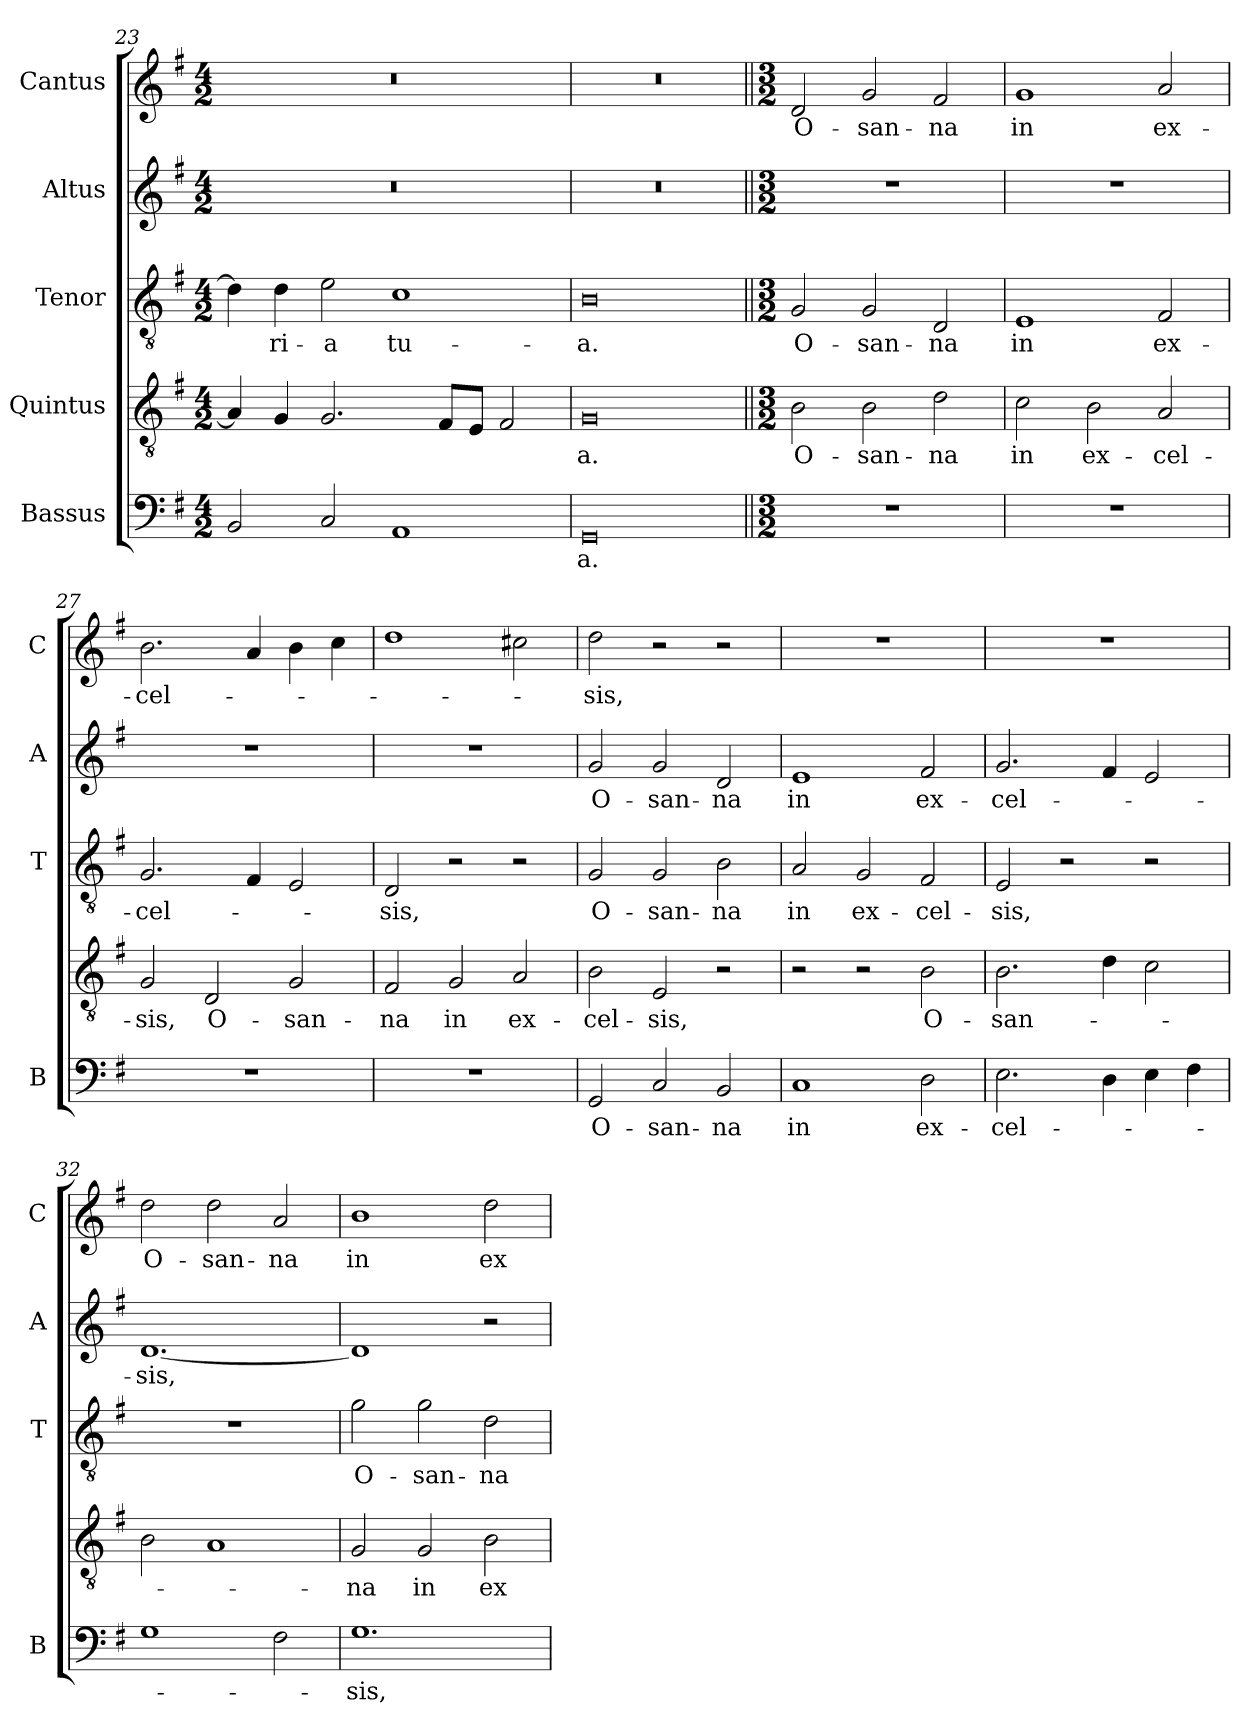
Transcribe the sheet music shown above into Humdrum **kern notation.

**kern	**text	**kern	**text	**kern	**text	**kern	**text	**kern	**text
*part5	*part5	*part4	*part4	*part3	*part3	*part2	*part2	*part1	*part1
*staff5	*staff5	*staff4	*staff4	*staff3	*staff3	*staff2	*staff2	*staff1	*staff1
*I"Bassus	*	*I"Quintus	*	*I"Tenor	*	*I"Altus	*	*I"Cantus	*
*I'B	*	*	*	*I'T	*	*I'A	*	*I'C	*
*clefF4	*	*clefGv2	*	*clefGv2	*	*clefG2	*	*clefG2	*
*k[f#]	*	*k[f#]	*	*k[f#]	*	*k[f#]	*	*k[f#]	*
*G:	*	*G:	*	*G:	*	*G:	*	*G:	*
*M4/2	*	*M4/2	*	*M4/2	*	*M4/2	*	*M4/2	*
=23	=23	=23	=23	=23	=23	=23	=23	=23	=23
2BB/	.	4A/]	.	4d\]	.	0r	.	0r	.
!	!	!	!	!	!LO:LY:b	!	!	!	!
.	.	4G/	.	4d\	-ri-	.	.	.	.
!	!	!	!	!	!LO:LY:b	!	!	!	!
2C/	.	2.G/	.	2e\	-a	.	.	.	.
!	!	!	!	!	!LO:LY:b	!	!	!	!
1AA	.	.	.	1c	tu-	.	.	.	.
.	.	8F#/L	.	.	.	.	.	.	.
.	.	8E/J	.	.	.	.	.	.	.
.	.	2F#/	.	.	.	.	.	.	.
=24	=24	=24	=24	=24	=24	=24	=24	=24	=24
!	!LO:LY:b	!	!LO:LY:b	!	!LO:LY:b	!	!	!	!
0GG	-a.	0G	-a.	0B	-a.	0r	.	0r	.
!!LO:LB:g=z
=25||	=25||	=25||	=25||	=25||	=25||	=25||	=25||	=25||	=25||
*M3/2	*	*M3/2	*	*M3/2	*	*M3/2	*	*M3/2	*
!	!	!	!LO:LY:b	!	!LO:LY:b	!	!	!	!LO:LY:b
1.r	.	2B\	O-	2G/	O-	1.r	.	2d/	O-
!	!	!	!LO:LY:b	!	!LO:LY:b	!	!	!	!LO:LY:b
.	.	2B\	-san-	2G/	-san-	.	.	2g/	-san-
!	!	!	!LO:LY:b	!	!LO:LY:b	!	!	!	!LO:LY:b
.	.	2d\	-na	2D/	-na	.	.	2f#/	-na
=26	=26	=26	=26	=26	=26	=26	=26	=26	=26
!	!	!	!LO:LY:b	!	!LO:LY:b	!	!	!	!LO:LY:b
1.r	.	2c\	in	1E	in	1.r	.	1g	in
!	!	!	!LO:LY:b	!	!	!	!	!	!
.	.	2B\	ex-	.	.	.	.	.	.
!	!	!	!LO:LY:b	!	!LO:LY:b	!	!	!	!LO:LY:b
.	.	2A/	-cel-	2F#/	ex-	.	.	2a/	ex-
=27	=27	=27	=27	=27	=27	=27	=27	=27	=27
!	!	!	!LO:LY:b	!	!LO:LY:b	!	!	!	!LO:LY:b
1.r	.	2G/	-sis,	2.G/	-cel-	1.r	.	2.b\	-cel-
!	!	!	!LO:LY:b	!	!	!	!	!	!
.	.	2D/	O-	.	.	.	.	.	.
.	.	.	.	4F#/	.	.	.	4a/	.
!	!	!	!LO:LY:b	!	!	!	!	!	!
.	.	2G/	-san-	2E/	.	.	.	4b\	.
.	.	.	.	.	.	.	.	4cc\	.
=28	=28	=28	=28	=28	=28	=28	=28	=28	=28
!	!	!	!LO:LY:b	!	!LO:LY:b	!	!	!	!
1.r	.	2F#/	-na	2D/	-sis,	1.r	.	1dd	.
!	!	!	!LO:LY:b	!	!	!	!	!	!
.	.	2G/	in	2r	.	.	.	.	.
!	!	!	!LO:LY:b	!	!	!	!	!	!
.	.	2A/	ex-	2r	.	.	.	2cc#X\	.
=29	=29	=29	=29	=29	=29	=29	=29	=29	=29
!	!LO:LY:b	!	!LO:LY:b	!	!LO:LY:b	!	!LO:LY:b	!	!LO:LY:b
2GG/	O-	2B\	-cel-	2G/	O-	2g/	O-	2dd\	-sis,
!	!LO:LY:b	!	!LO:LY:b	!	!LO:LY:b	!	!LO:LY:b	!	!
2C/	-san-	2E/	-sis,	2G/	-san-	2g/	-san-	2r	.
!	!LO:LY:b	!	!	!	!LO:LY:b	!	!LO:LY:b	!	!
2BB/	-na	2r	.	2B\	-na	2d/	-na	2r	.
=30	=30	=30	=30	=30	=30	=30	=30	=30	=30
!	!LO:LY:b	!	!	!	!LO:LY:b	!	!LO:LY:b	!	!
1C	in	2r	.	2A/	in	1e	in	1.r	.
!	!	!	!	!	!LO:LY:b	!	!	!	!
.	.	2r	.	2G/	ex-	.	.	.	.
!	!LO:LY:b	!	!LO:LY:b	!	!LO:LY:b	!	!LO:LY:b	!	!
2D\	ex-	2B\	O-	2F#/	-cel-	2f#/	ex-	.	.
!!LO:PB:g=z
=31	=31	=31	=31	=31	=31	=31	=31	=31	=31
!	!LO:LY:b	!	!LO:LY:b	!	!LO:LY:b	!	!LO:LY:b	!	!
2.E\	-cel-	2.B\	-san-	2E/	-sis,	2.g/	-cel-	1.r	.
.	.	.	.	2r	.	.	.	.	.
4D\	.	4d\	.	.	.	4f#/	.	.	.
4E\	.	2c\	.	2r	.	2e/	.	.	.
4F#\	.	.	.	.	.	.	.	.	.
=32	=32	=32	=32	=32	=32	=32	=32	=32	=32
!	!	!	!	!	!	!	!LO:LY:b	!	!LO:LY:b
1G	.	2B\	.	1.r	.	[1.d	-sis,	2dd\	O-
!	!	!	!	!	!	!	!	!	!LO:LY:b
.	.	1A	.	.	.	.	.	2dd\	-san-
!	!	!	!	!	!	!	!	!	!LO:LY:b
2F#\	.	.	.	.	.	.	.	2a/	-na
=33	=33	=33	=33	=33	=33	=33	=33	=33	=33
!	!LO:LY:b	!	!LO:LY:b	!	!LO:LY:b	!	!	!	!LO:LY:b
1.G	-sis,	2G/	-na	2g\	O-	1d]	.	1b	in
!	!	!	!LO:LY:b	!	!LO:LY:b	!	!	!	!
.	.	2G/	in	2g\	-san-	.	.	.	.
!	!	!	!LO:LY:b	!	!LO:LY:b	!	!	!	!LO:LY:b
.	.	2B\	ex-	2d\	-na	2r	.	2dd\	ex-
=	=	=	=	=	=	=	=	=	=
*-	*-	*-	*-	*-	*-	*-	*-	*-	*-
